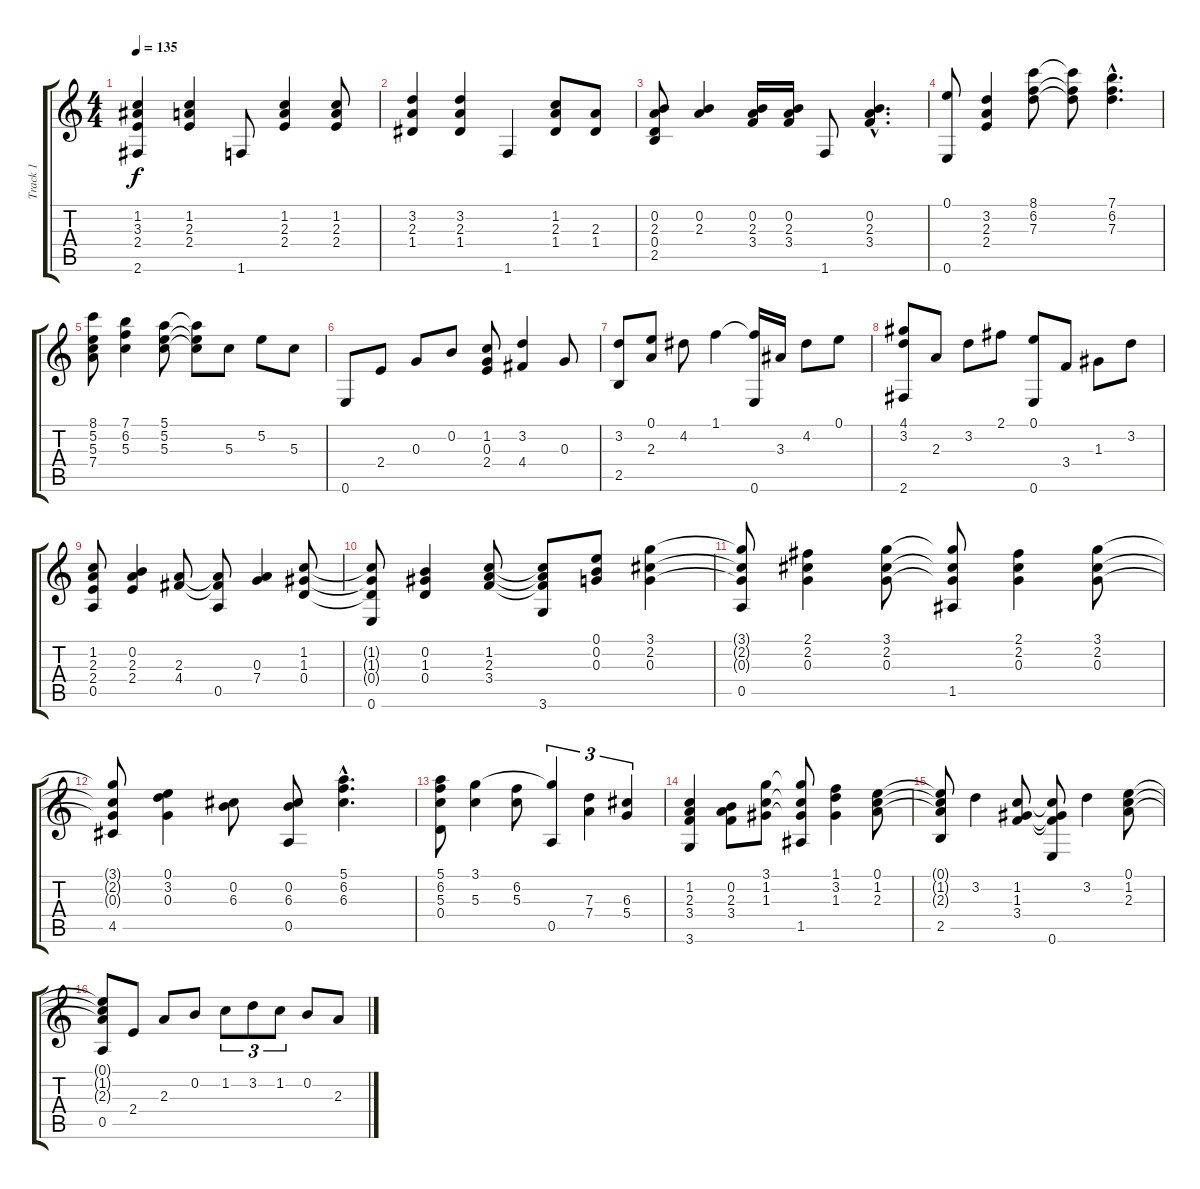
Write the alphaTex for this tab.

\track ("Track 1" "Track 1") {instrument acousticguitarnylon}
\staff {score tabs}
\tuning (E4 B3 G3 D3 A2 E2) {hide}
\ts (4 4)
\tempo 135
\clef g2
\ks c
(1.2 3.3 2.4 2.6).4{dy f} (1.2 2.3 2.4).4 1.6.8 (1.2 2.3 2.4).4 (1.2 2.3 2.4).8 |
(3.2 2.3 1.4).4 (3.2 2.3 1.4).4 1.6.4 (1.2 2.3 1.4).8 (2.3 1.4).8 |
(0.2 2.3 0.4 2.5).8 (0.2 2.3).4 (0.2 2.3 3.4).16 (0.2 2.3 3.4).16 1.6.8 (0.2{hac} 2.3{hac} 3.4{hac}).4{d} |
(0.1 0.6).8 (3.2 2.3 2.4).4 (8.1 6.2 7.3).8 (8.1{t} 6.2{t} 7.3{t}).8 (7.1{hac} 6.2{hac} 7.3{hac}).4{d} |
(8.1 5.2 5.3 7.4).8 (7.1 6.2 5.3).4 (5.1 5.2 5.3).8 (5.1{t} 5.2{t} 5.3{t}).8 5.3.8 5.2.8 5.3.8 |
0.6.8 2.4.8 0.3.8 0.2.8 (1.2 0.3 2.4).8 (3.2 4.4).4 0.3.8 |
(3.2 2.5).8 (0.1 2.3).8 4.2.8 1.1.4 (1.1{t} 0.6).16 3.3.16 4.2.8 0.1.8 |
(4.1 3.2 2.6).8 2.3.8 3.2.8 2.1.8 (0.1 0.6).8 3.4.8 1.3.8 3.2.8 |
(1.2 2.3 2.4 0.5).8 (0.2 2.3 2.4).4 (2.3 4.4).8 (2.3{t} 4.4{t} 0.5).8 (0.3 7.4).4 (1.2 1.3 0.4).8 |
(1.2{t} 1.3{t} 0.4{t} 0.6).8 (0.2 1.3 0.4).4 (1.2 2.3 3.4).8 (1.2{t} 2.3{t} 3.4{t} 3.6).8 (0.1 0.2 0.3).8 (3.1 2.2 0.3).4 |
(3.1{t} 2.2{t} 0.3{t} 0.5).8 (2.1 2.2 0.3).4 (3.1 2.2 0.3).8 (3.1{t} 2.2{t} 0.3{t} 1.5).8 (2.1 2.2 0.3).4 (3.1 2.2 0.3).8 |
(3.1{t} 2.2{t} 0.3{t} 4.5).8 (0.1 3.2 0.3).4 (0.2 6.3).8 (0.2 6.3 0.5).8 (5.1{hac} 6.2{hac} 6.3{hac}).4{d} |
(5.1 6.2 5.3 0.4).8 (3.1 5.3).4 (6.2 5.3).8 (3.1{t} 0.5).4{tu (3 2)} (7.3 7.4).4{tu (3 2)} (6.3 5.4).4{tu (3 2)} |
(1.2 2.3 3.4 3.6).4 (0.2 2.3 3.4).8 (3.1 1.2 1.3).8 (3.1{t} 1.2{t} 1.3{t} 1.5).8 (1.1 3.2 1.3).4 (0.1 1.2 2.3).8 |
(0.1{t} 1.2{t} 2.3{t} 2.5).8 3.2.4 (1.2 1.3 3.4).8 (1.2{t} 1.3{t} 3.4{t} 0.6).8 3.2.4 (0.1 1.2 2.3).8 |
(0.1{t} 1.2{t} 2.3{t} 0.5).8 2.4.8 2.3.8 0.2.8 1.2.8{tu (3 2)} 3.2.8{tu (3 2)} 1.2.8{tu (3 2)} 0.2.8 2.3.8
